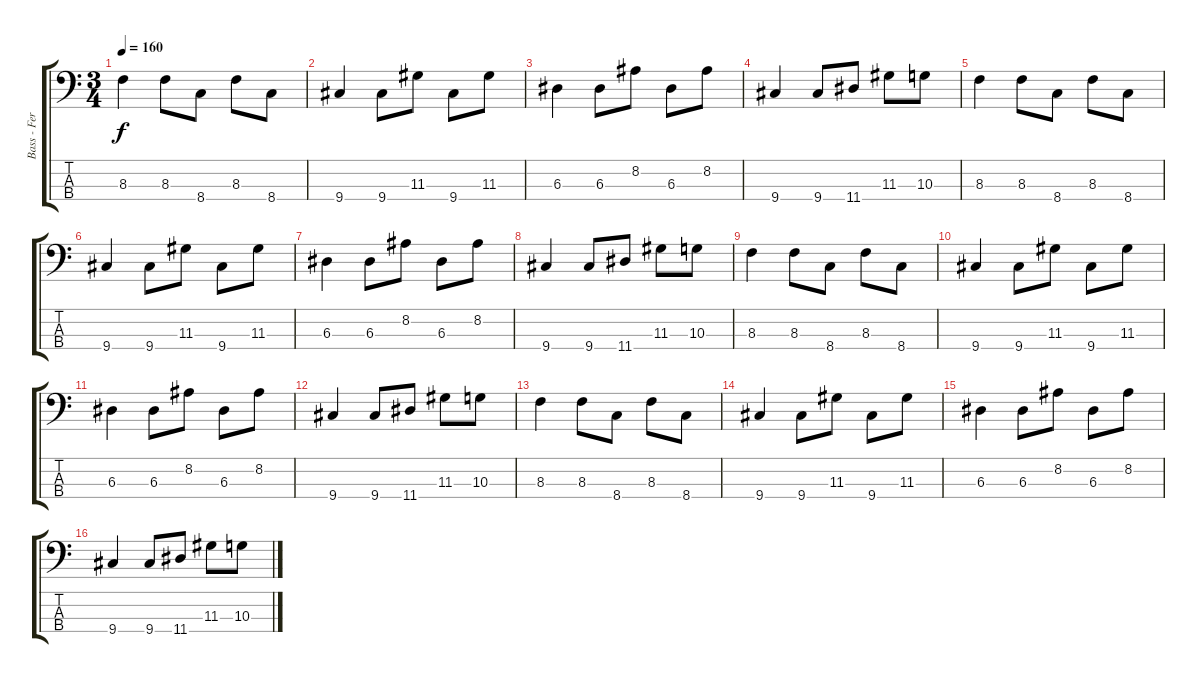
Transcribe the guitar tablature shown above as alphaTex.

\track ("Bass - Fergusson" "Bass - Fer") {instrument electricbassfinger}
\staff {score tabs}
\tuning (G2 D2 A1 E1) {hide}
\ts (3 4)
\tempo 160
\clef f4
\ks c
8.3.4{dy f} 8.3.8 8.4.8 8.3.8 8.4.8 |
9.4.4 9.4.8 11.3.8 9.4.8 11.3.8 |
6.3.4 6.3.8 8.2.8 6.3.8 8.2.8 |
9.4.4 9.4.8 11.4.8 11.3.8 10.3.8 |
8.3.4{volume 16} 8.3.8 8.4.8 8.3.8 8.4.8 |
9.4.4 9.4.8 11.3.8 9.4.8 11.3.8 |
6.3.4 6.3.8 8.2.8 6.3.8 8.2.8 |
9.4.4 9.4.8 11.4.8 11.3.8 10.3.8 |
8.3.4 8.3.8 8.4.8 8.3.8 8.4.8 |
9.4.4 9.4.8 11.3.8 9.4.8 11.3.8 |
6.3.4 6.3.8 8.2.8 6.3.8 8.2.8 |
9.4.4 9.4.8 11.4.8 11.3.8 10.3.8 |
8.3.4 8.3.8 8.4.8 8.3.8 8.4.8 |
9.4.4 9.4.8 11.3.8 9.4.8 11.3.8 |
6.3.4 6.3.8 8.2.8 6.3.8 8.2.8 |
9.4.4 9.4.8 11.4.8 11.3.8 10.3.8
